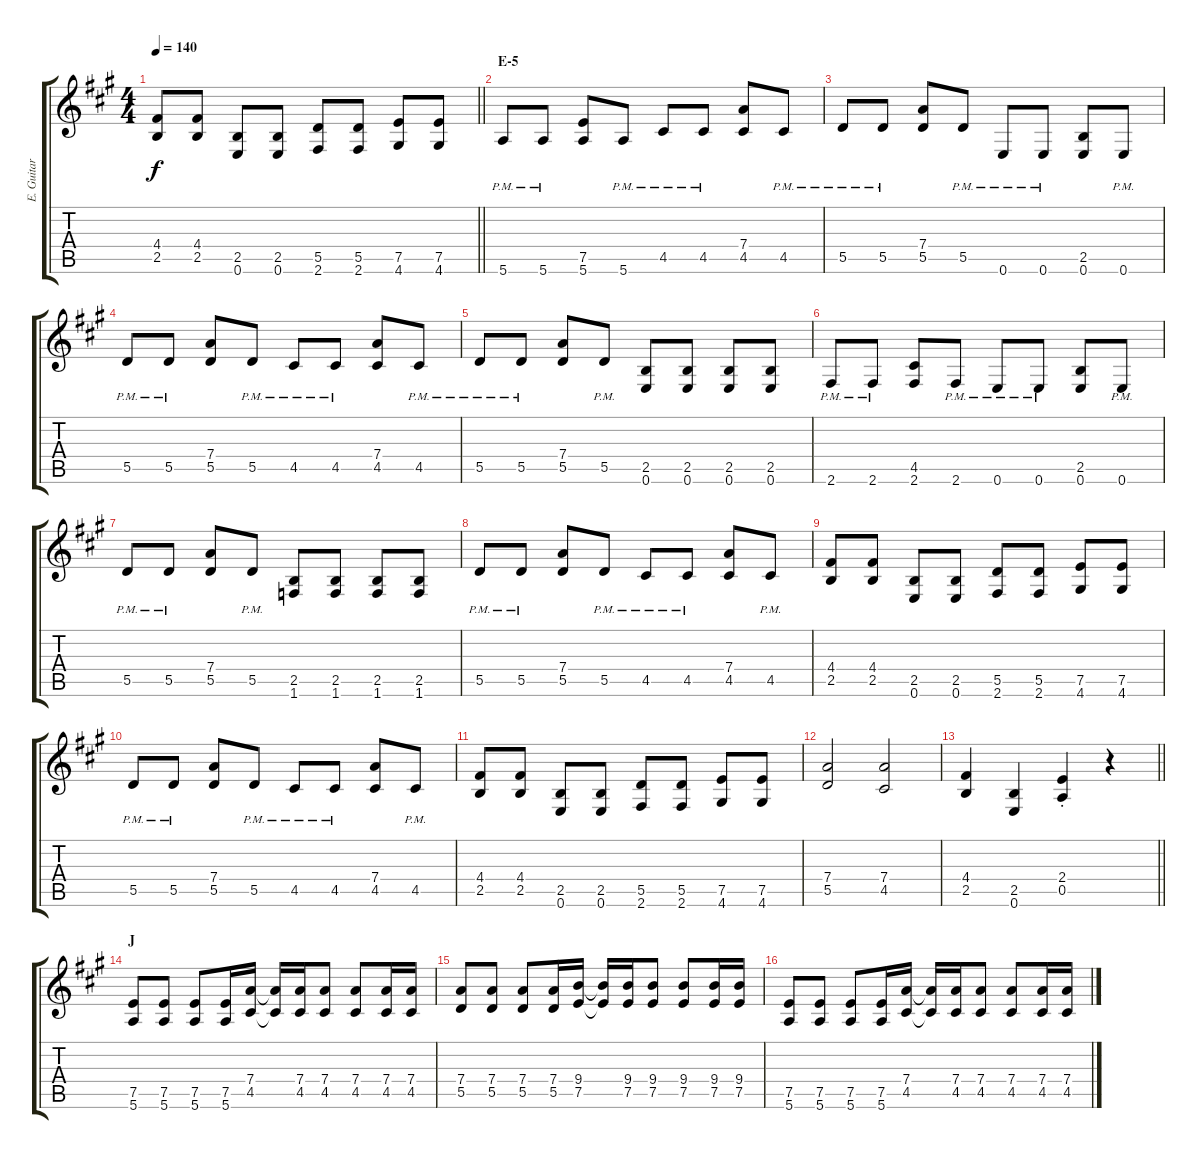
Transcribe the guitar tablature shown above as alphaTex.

\track ("E. Guitar II" "E. Guitar ") {instrument overdrivenguitar}
\staff {score tabs}
\tuning (E4 B3 G3 D3 A2 E2) {hide}
\ts (4 4)
\tempo 140
\clef g2
\barLineRight lightlight
\ks a
(4.4 2.5).8{dy f} (4.4 2.5).8 (2.5 0.6).8 (2.5 0.6).8 (5.5 2.6).8 (5.5 2.6).8 (7.5 4.6).8 (7.5 4.6).8 |
\section ("" "E-5")
5.6{pm}.8 5.6{pm}.8 (7.5 5.6).8 5.6{pm}.8 4.5{pm}.8 4.5{pm}.8 (7.4 4.5).8 4.5{pm}.8 |
5.5{pm}.8 5.5{pm}.8 (7.4 5.5).8 5.5{pm}.8 0.6{pm}.8 0.6{pm}.8 (2.5 0.6).8 0.6{pm}.8 |
5.5{pm}.8 5.5{pm}.8 (7.4 5.5).8 5.5{pm}.8 4.5{pm}.8 4.5{pm}.8 (7.4 4.5).8 4.5{pm}.8 |
5.5{pm}.8 5.5{pm}.8 (7.4 5.5).8 5.5{pm}.8 (2.5 0.6).8 (2.5 0.6).8 (2.5 0.6).8 (2.5 0.6).8 |
2.6{pm}.8 2.6{pm}.8 (4.5 2.6).8 2.6{pm}.8 0.6{pm}.8 0.6{pm}.8 (2.5 0.6).8 0.6{pm}.8 |
5.5{pm}.8 5.5{pm}.8 (7.4 5.5).8 5.5{pm}.8 (2.5 1.6).8 (2.5 1.6).8 (2.5 1.6).8 (2.5 1.6).8 |
5.5{pm}.8 5.5{pm}.8 (7.4 5.5).8 5.5{pm}.8 4.5{pm}.8 4.5{pm}.8 (7.4 4.5).8 4.5{pm}.8 |
(4.4 2.5).8 (4.4 2.5).8 (2.5 0.6).8 (2.5 0.6).8 (5.5 2.6).8 (5.5 2.6).8 (7.5 4.6).8 (7.5 4.6).8 |
5.5{pm}.8 5.5{pm}.8 (7.4 5.5).8 5.5{pm}.8 4.5{pm}.8 4.5{pm}.8 (7.4 4.5).8 4.5{pm}.8 |
(4.4 2.5).8 (4.4 2.5).8 (2.5 0.6).8 (2.5 0.6).8 (5.5 2.6).8 (5.5 2.6).8 (7.5 4.6).8 (7.5 4.6).8 |
(7.4 5.5).2 (7.4 4.5).2 |
\barLineRight lightlight
(4.4 2.5).4 (2.5 0.6).4 (2.4{st} 0.5{st}).4 r.4 |
\section ("" "J")
(7.5 5.6).8 (7.5 5.6).8 (7.5 5.6).8 (7.5 5.6).16 (7.4 4.5).16 (7.4{t} 4.5{t}).16 (7.4 4.5).16 (7.4 4.5).8 (7.4 4.5).8 (7.4 4.5).16 (7.4 4.5).16 |
(7.4 5.5).8 (7.4 5.5).8 (7.4 5.5).8 (7.4 5.5).16 (9.4 7.5).16 (9.4{t} 7.5{t}).16 (9.4 7.5).16 (9.4 7.5).8 (9.4 7.5).8 (9.4 7.5).16 (9.4 7.5).16 |
(7.5 5.6).8 (7.5 5.6).8 (7.5 5.6).8 (7.5 5.6).16 (7.4 4.5).16 (7.4{t} 4.5{t}).16 (7.4 4.5).16 (7.4 4.5).8 (7.4 4.5).8 (7.4 4.5).16 (7.4 4.5).16
